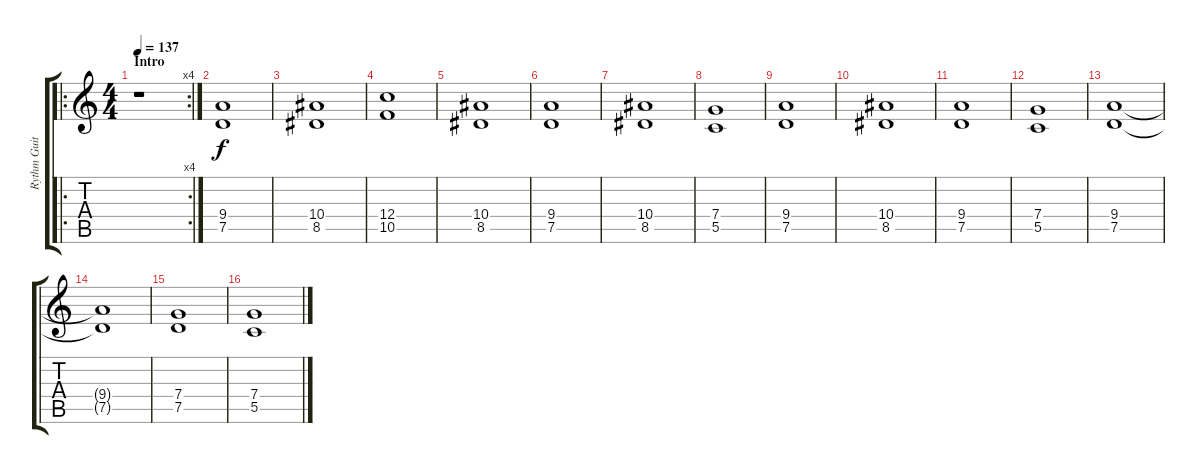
\track ("Rythm Guitar" "Rythm Guit") {instrument distortionguitar}
\staff {score tabs}
\tuning (D4 A3 F3 C3 G2 D2) {hide}
\ro
\rc 4
\ts (4 4)
\section ("" "Intro")
\tempo 137
\clef g2
\ks c
r.1{dy f instrument distortionguitar} |
(9.4 7.5).1 |
(10.4 8.5).1 |
(12.4 10.5).1 |
(10.4 8.5).1 |
(9.4 7.5).1 |
(10.4 8.5).1 |
(7.4 5.5).1 |
(9.4 7.5).1 |
(10.4 8.5).1 |
(9.4 7.5).1 |
(7.4 5.5).1 |
(9.4 7.5).1 |
(9.4{t} 7.5{t}).1 |
(7.4 7.5).1 |
(7.4 5.5).1
